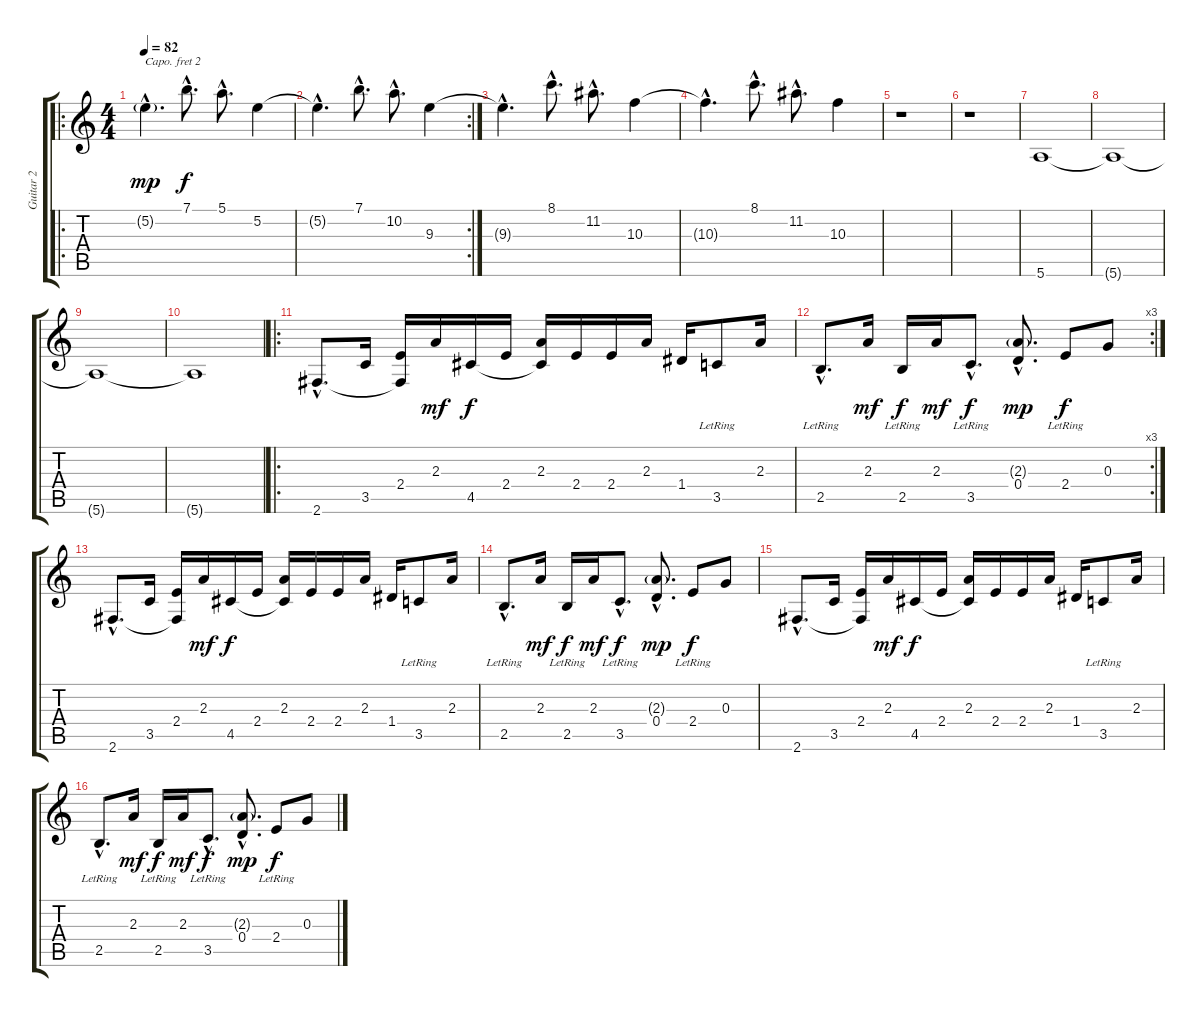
\track ("Guitar 2" "Guitar 2") {instrument electricguitarjazz}
\staff {score tabs}
\capo 2
\tuning (D4 A3 F3 C3 G2 D2) {hide}
\ro
\ts (4 4)
\tempo 82
\clef g2
\ks c
5.2{g hac}.4{d dy mp volume 9} 7.1{hac}.8{d dy f} 5.1{hac}.8{d} 5.2.4 |
\rc 2
5.2{hac t}.4{d} 7.1{hac}.8{d} 10.2{hac}.8{d} 9.3.4 |
9.3{hac t}.4{d} 8.1{hac}.8{d} 11.2{hac}.8{d} 10.3.4 |
10.3{hac t}.4{d} 8.1{hac}.8{d} 11.2{hac}.8{d} 10.3.4 |
r.1 |
r.1 |
5.6.1 |
5.6{t}.1 |
5.6{t}.1 |
5.6{t}.1 |
\ro
2.6{hac}.8{d} 3.5.16 (2.4 2.6{t}).16 2.3.16{dy mf} 4.5.16{dy f} 2.4.16 (2.3 4.5{t}).16 2.4.16 2.4.16 2.3.16 1.4.16 3.5{lr}.8 2.3.16 |
\rc 3
2.5{hac lr}.8{d} 2.3.16{dy mf} 2.5{lr}.16{dy f} 2.3.16{dy mf} 3.5{hac lr}.8{d dy f} (2.3{g hac} 0.4{hac}).8{d dy mp} 2.4{lr}.8{dy f} 0.3.8 |
2.6{hac}.8{d} 3.5.16 (2.4 2.6{t}).16 2.3.16{dy mf} 4.5.16{dy f} 2.4.16 (2.3 4.5{t}).16 2.4.16 2.4.16 2.3.16 1.4.16 3.5{lr}.8 2.3.16 |
2.5{hac lr}.8{d} 2.3.16{dy mf} 2.5{lr}.16{dy f} 2.3.16{dy mf} 3.5{hac lr}.8{d dy f} (2.3{g hac} 0.4{hac}).8{d dy mp} 2.4{lr}.8{dy f} 0.3.8 |
2.6{hac}.8{d} 3.5.16 (2.4 2.6{t}).16 2.3.16{dy mf} 4.5.16{dy f} 2.4.16 (2.3 4.5{t}).16 2.4.16 2.4.16 2.3.16 1.4.16 3.5{lr}.8 2.3.16 |
2.5{hac lr}.8{d} 2.3.16{dy mf} 2.5{lr}.16{dy f} 2.3.16{dy mf} 3.5{hac lr}.8{d dy f} (2.3{g hac} 0.4{hac}).8{d dy mp} 2.4{lr}.8{dy f} 0.3.8
